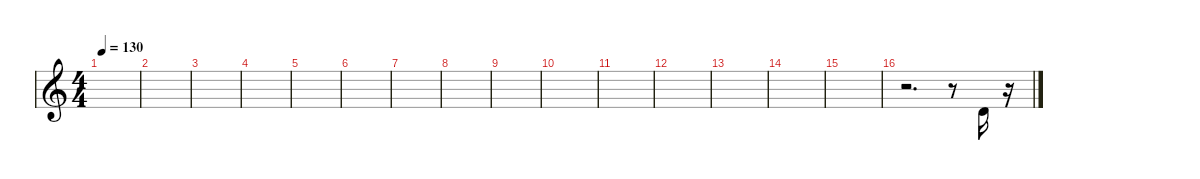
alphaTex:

\defaultSystemsLayout 4
\hideDynamics
\bracketExtendMode nobrackets
\singleTrackTrackNamePolicy hidden
\multiTrackTrackNamePolicy hidden
\otherSystemsTrackNameOrientation horizontal
\track ("Synth 1a" "led.synth.") {defaultSystemsLayout 4 solo instrument lead8bassandlead}
\staff {score}
\tuning (E4 B3 G3 D3 A2 E2 B1)
\ts (4 4)
\tempo 130
\clef g2
\ks c
|
|
|
|
|
|
|
|
|
|
|
|
|
|
|
r.2{d beam Down} r.8{beam Down} 3.2.16{beam Up} r.16{beam Up}
